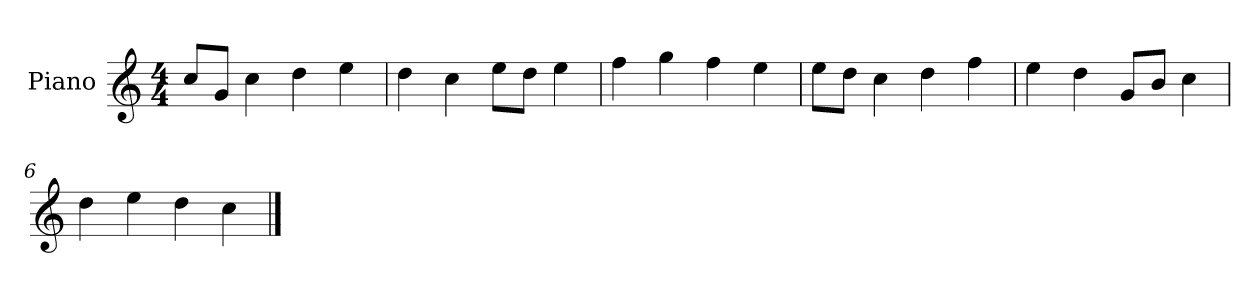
**kern
*part1
*staff1
*I"Piano
*I'P-no
*clefG2
*k[]
*M4/4
*MM90
=1
8cc/L
8g/J
4cc\
4dd\
4ee\
=2
4dd\
4cc\
8ee\L
8dd\J
4ee\
=3
4ff\
4gg\
4ff\
4ee\
=4
8ee\L
8dd\J
4cc\
4dd\
4ff\
=5
4ee\
4dd\
8g/L
8b/J
4cc\
=6
4dd\
4ee\
4dd\
4cc\
==
*-
